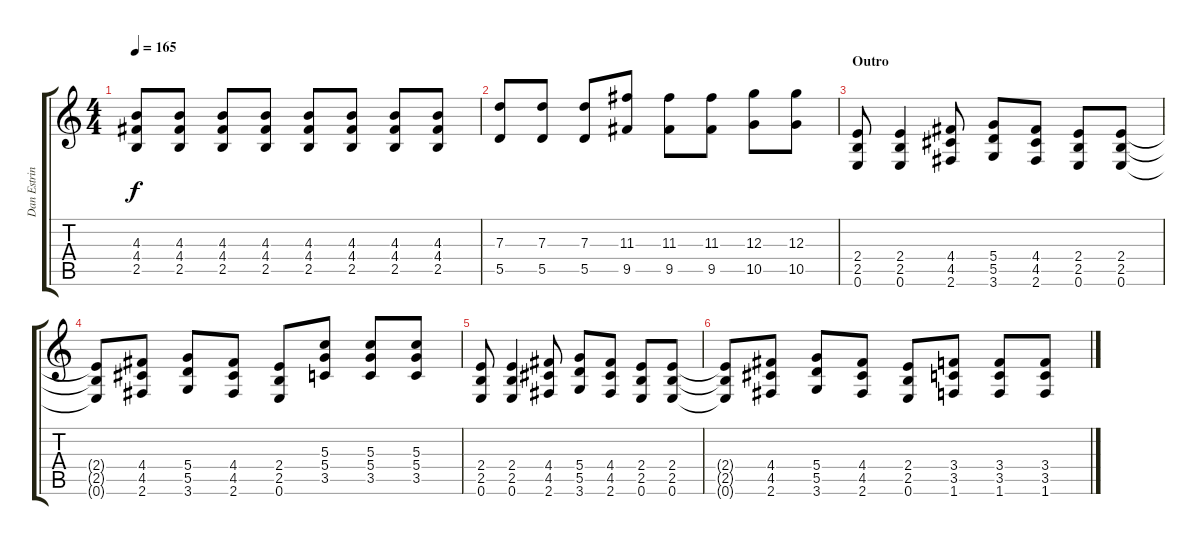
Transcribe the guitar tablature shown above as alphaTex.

\track ("Dan Estrin" "Dan Estrin") {instrument distortionguitar}
\staff {score tabs}
\tuning (E4 B3 G3 D3 A2 E2) {hide}
\ts (4 4)
\tempo 165
\clef g2
\ks c
(4.3 4.4 2.5).8{dy f} (4.3 4.4 2.5).8 (4.3 4.4 2.5).8 (4.3 4.4 2.5).8 (4.3 4.4 2.5).8 (4.3 4.4 2.5).8 (4.3 4.4 2.5).8 (4.3 4.4 2.5).8 |
(7.3 5.5).8 (7.3 5.5).8 (7.3 5.5).8 (11.3 9.5).8 (11.3 9.5).8 (11.3 9.5).8 (12.3 10.5).8 (12.3 10.5).8 |
\section ("" "Outro")
(2.4 2.5 0.6).8 (2.4 2.5 0.6).4 (4.4 4.5 2.6).8 (5.4 5.5 3.6).8 (4.4 4.5 2.6).8 (2.4 2.5 0.6).8 (2.4 2.5 0.6).8 |
(2.4{t} 2.5{t} 0.6{t}).8 (4.4 4.5 2.6).8 (5.4 5.5 3.6).8 (4.4 4.5 2.6).8 (2.4 2.5 0.6).8 (5.3 5.4 3.5).8 (5.3 5.4 3.5).8 (5.3 5.4 3.5).8 |
(2.4 2.5 0.6).8 (2.4 2.5 0.6).4 (4.4 4.5 2.6).8 (5.4 5.5 3.6).8 (4.4 4.5 2.6).8 (2.4 2.5 0.6).8 (2.4 2.5 0.6).8 |
(2.4{t} 2.5{t} 0.6{t}).8 (4.4 4.5 2.6).8 (5.4 5.5 3.6).8 (4.4 4.5 2.6).8 (2.4 2.5 0.6).8 (3.4 3.5 1.6).8 (3.4 3.5 1.6).8 (3.4 3.5 1.6).8
